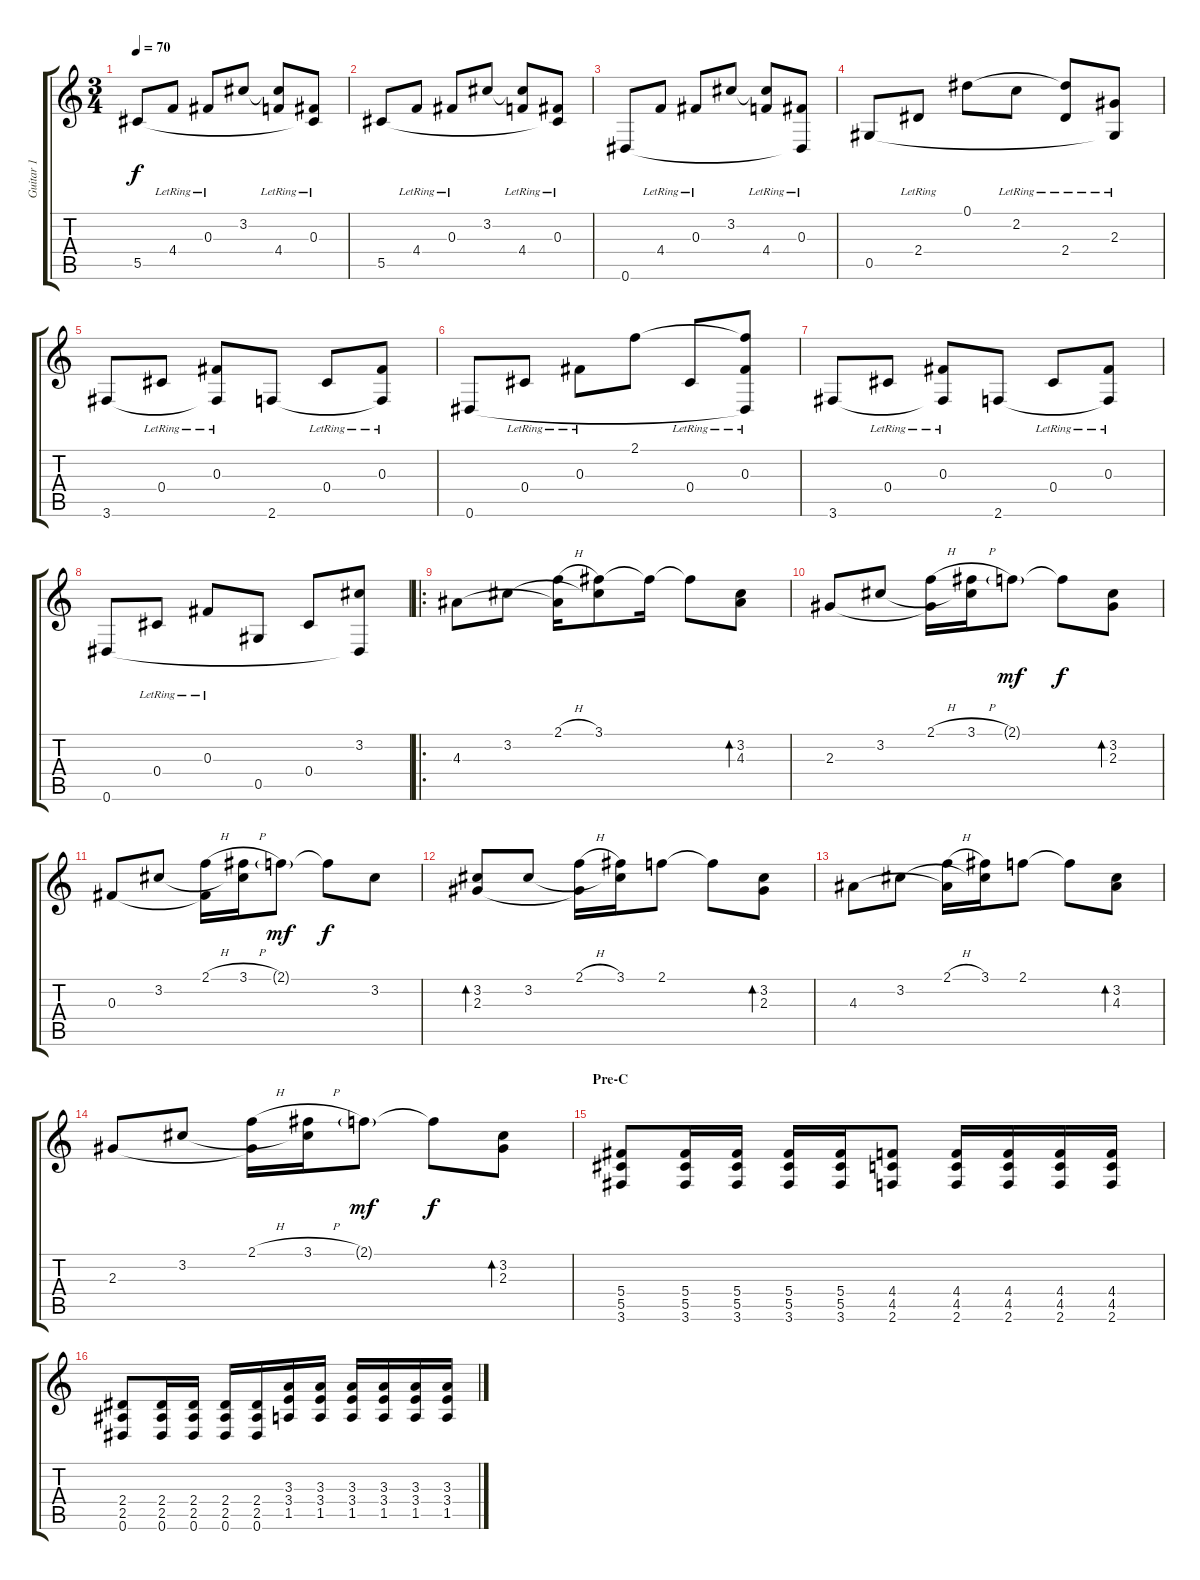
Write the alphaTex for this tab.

\track ("Guitar 1" "Guitar 1") {instrument distortionguitar}
\staff {score tabs}
\tuning (Eb4 Bb3 Gb3 Db3 Ab2 Eb2) {hide}
\ts (3 4)
\tempo 70
\clef g2
\ks c
5.5.8{dy f instrument acousticguitarsteel} 4.4{lr}.8 0.3{lr}.8 3.2.8 (3.2{t} 4.4{lr}).8 (0.3{lr} 5.5{t}).8 |
5.5.8{instrument acousticguitarsteel} 4.4{lr}.8 0.3{lr}.8 3.2.8 (3.2{t} 4.4{lr}).8 (0.3{lr} 5.5{t}).8 |
0.6.8{instrument acousticguitarsteel} 4.4{lr}.8 0.3{lr}.8 3.2.8 (3.2{t} 4.4{lr}).8 (0.3{lr} 0.6{t}).8 |
0.5.8{instrument acousticguitarsteel} 2.4{lr}.8 0.1.8 2.2{lr}.8 (0.1{t} 2.4{lr}).8 (2.3{lr} 0.5{t}).8 |
3.6.8{instrument acousticguitarsteel} 0.4{lr}.8 (0.3{lr} 3.6{t}).8 2.6.8 0.4{lr}.8 (0.3{lr} 2.6{t}).8 |
0.6.8{instrument acousticguitarsteel} 0.4{lr}.8 0.3{lr}.8 2.1.8 0.4{lr}.8 (2.1{t} 0.3{lr} 0.6{t}).8 |
3.6.8{instrument acousticguitarsteel} 0.4{lr}.8 (0.3{lr} 3.6{t}).8 2.6.8 0.4{lr}.8 (0.3{lr} 2.6{t}).8 |
0.6.8{instrument acousticguitarsteel} 0.4{lr}.8 0.3{lr}.8 0.5.8 0.4.8 (3.2 0.6{t}).8 |
\ro
4.3.8{instrument acousticguitarsteel} 3.2.8 (2.1{h} 4.3{t}).16 (3.1 3.2{t}).8 3.1{t}.16 3.1{t}.8 (3.2 4.3).8{bd 60} |
2.3.8{instrument acousticguitarsteel} 3.2.8 (2.1{h} 2.3{t}).16 (3.1{h} 3.2{t}).16 2.1{g}.8{dy mf} 2.1{t}.8{dy f} (3.2 2.3).8{bd 60} |
0.3.8{instrument acousticguitarsteel} 3.2.8 (2.1{h} 0.3{t}).16 (3.1{h} 3.2{t}).16 2.1{g}.8{dy mf} 2.1{t}.8{dy f} 3.2.8 |
(3.2 2.3).8{bd 60 instrument acousticguitarsteel} 3.2.8 (2.1{h} 2.3{t}).16 (3.1 3.2{t}).16 2.1.8 2.1{t}.8 (3.2 2.3).8{bd 60} |
4.3.8{instrument acousticguitarsteel} 3.2.8 (2.1{h} 4.3{t}).16 (3.1 3.2{t}).16 2.1.8 2.1{t}.8 (3.2 4.3).8{bd 60} |
2.3.8{instrument acousticguitarsteel} 3.2.8 (2.1{h} 2.3{t}).16 (3.1{h} 3.2{t}).16 2.1{g}.8{dy mf} 2.1{t}.8{dy f} (3.2 2.3).8{bd 60} |
\section ("" "Pre-C")
(5.4 5.5 3.6).8{instrument distortionguitar} (5.4 5.5 3.6).16 (5.4 5.5 3.6).16 (5.4 5.5 3.6).16 (5.4 5.5 3.6).16 (4.4 4.5 2.6).8 (4.4 4.5 2.6).16 (4.4 4.5 2.6).16 (4.4 4.5 2.6).16 (4.4 4.5 2.6).16 |
(2.4 2.5 0.6).8 (2.4 2.5 0.6).16 (2.4 2.5 0.6).16 (2.4 2.5 0.6).16 (2.4 2.5 0.6).16 (3.3 3.4 1.5).16 (3.3 3.4 1.5).16 (3.3 3.4 1.5).16 (3.3 3.4 1.5).16 (3.3 3.4 1.5).16 (3.3 3.4 1.5).16
